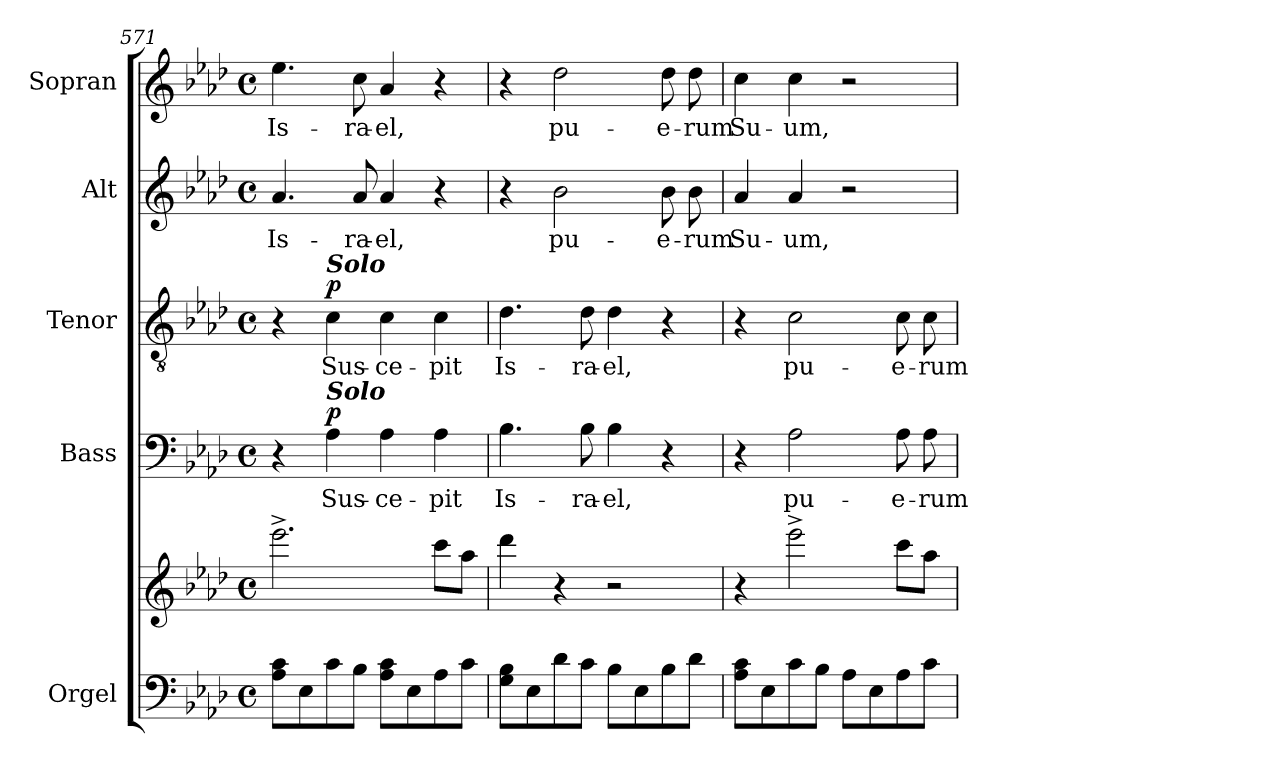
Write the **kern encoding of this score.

**kern	**kern	**kern	**text	**dynam	**kern	**text	**dynam	**kern	**text	**kern	**text
*part5	*part5	*part4	*part4	*part4	*part3	*part3	*part3	*part2	*part2	*part1	*part1
*staff6	*staff5	*staff4	*staff4	*staff4	*staff3	*staff3	*staff3	*staff2	*staff2	*staff1	*staff1
*I"Orgel	*	*I"Bass	*	*	*I"Tenor	*	*	*I"Alt	*	*I"Sopran	*
*I'Org.	*	*I'B.	*	*	*I'T.	*	*	*I'A.	*	*I'S.	*
*clefF4	*clefG2	*clefF4	*	*	*clefGv2	*	*	*clefG2	*	*clefG2	*
*k[b-e-a-d-]	*k[b-e-a-d-]	*k[b-e-a-d-]	*	*	*k[b-e-a-d-]	*	*	*k[b-e-a-d-]	*	*k[b-e-a-d-]	*
*A-:	*A-:	*A-:	*	*	*A-:	*	*	*A-:	*	*A-:	*
*M4/4	*M4/4	*M4/4	*	*	*M4/4	*	*	*M4/4	*	*M4/4	*
*met(c)	*met(c)	*met(c)	*	*	*met(c)	*	*	*met(c)	*	*met(c)	*
=571	=571	=571	=571	=571	=571	=571	=571	=571	=571	=571	=571
!	!	!	!	!	!	!	!	!	!LO:LY:b	!	!LO:LY:b
8A-\ 8c\L	2.eee-^>\	4r	.	.	4r	.	.	4.a-/	Is-	4.ee-\	Is-
8E-\	.	.	.	.	.	.	.	.	.	.	.
!	!	!	!	!	!LO:TX:a:Bi:t=Solo	!	!	!	!	!	!
!	!	!LO:TX:a:Bi:t=Solo	!	!	!	!	!	!	!	!	!
!	!	!	!LO:LY:b	!LO:DY:a	!	!LO:LY:b	!LO:DY:a	!	!	!	!
8c\	.	4A-\	Sus-	p	4c\	Sus-	p	.	.	.	.
!	!	!	!	!	!	!	!	!	!LO:LY:b	!	!LO:LY:b
8B-\J	.	.	.	.	.	.	.	8a-/	-ra-	8cc\	-ra-
!	!	!	!LO:LY:b	!	!	!LO:LY:b	!	!	!LO:LY:b	!	!LO:LY:b
8A-\ 8c\L	.	4A-\	-ce-	.	4c\	-ce-	.	4a-/	-el,	4a-/	-el,
8E-\	.	.	.	.	.	.	.	.	.	.	.
!	!	!	!LO:LY:b	!	!	!LO:LY:b	!	!	!	!	!
8A-\	8ccc\L	4A-\	-pit	.	4c\	-pit	.	4r	.	4r	.
8c\J	8aa-\J	.	.	.	.	.	.	.	.	.	.
!!LO:LB:g=z
=572	=572	=572	=572	=572	=572	=572	=572	=572	=572	=572	=572
!	!	!	!LO:LY:b	!	!	!LO:LY:b	!	!	!	!	!
8G\ 8B-\L	4ddd-\	4.B-\	Is-	.	4.d-\	Is-	.	4r	.	4r	.
8E-\	.	.	.	.	.	.	.	.	.	.	.
!	!	!	!	!	!	!	!	!	!LO:LY:b	!	!LO:LY:b
8d-\	4r	.	.	.	.	.	.	2b-\	pu-	2dd-\	pu-
!	!	!	!LO:LY:b	!	!	!LO:LY:b	!	!	!	!	!
8c\J	.	8B-\	-ra-	.	8d-\	-ra-	.	.	.	.	.
!	!	!	!LO:LY:b	!	!	!LO:LY:b	!	!	!	!	!
8B-\L	2r	4B-\	-el,	.	4d-\	-el,	.	.	.	.	.
8E-\	.	.	.	.	.	.	.	.	.	.	.
!	!	!	!	!	!	!	!	!	!LO:LY:b	!	!LO:LY:b
8B-\	.	4r	.	.	4r	.	.	8b-\	-e-	8dd-\	-e-
!	!	!	!	!	!	!	!	!	!LO:LY:b	!	!LO:LY:b
8d-\J	.	.	.	.	.	.	.	8b-\	-rum	8dd-\	-rum
=573	=573	=573	=573	=573	=573	=573	=573	=573	=573	=573	=573
!	!	!	!	!	!	!	!	!	!LO:LY:b	!	!LO:LY:b
8A-\ 8c\L	4r	4r	.	.	4r	.	.	4a-/	Su-	4cc\	Su-
8E-\	.	.	.	.	.	.	.	.	.	.	.
!	!	!	!LO:LY:b	!	!	!LO:LY:b	!	!	!LO:LY:b	!	!LO:LY:b
8c\	2eee-^>\	2A-\	pu-	.	2c\	pu-	.	4a-/	-um,	4cc\	-um,
8B-\J	.	.	.	.	.	.	.	.	.	.	.
8A-\L	.	.	.	.	.	.	.	2r	.	2r	.
8E-\	.	.	.	.	.	.	.	.	.	.	.
!	!	!	!LO:LY:b	!	!	!LO:LY:b	!	!	!	!	!
8A-\	8ccc\L	8A-\	-e-	.	8c\	-e-	.	.	.	.	.
!	!	!	!LO:LY:b	!	!	!LO:LY:b	!	!	!	!	!
8c\J	8aa-\J	8A-\	-rum	.	8c\	-rum	.	.	.	.	.
=	=	=	=	=	=	=	=	=	=	=	=
*-	*-	*-	*-	*-	*-	*-	*-	*-	*-	*-	*-
